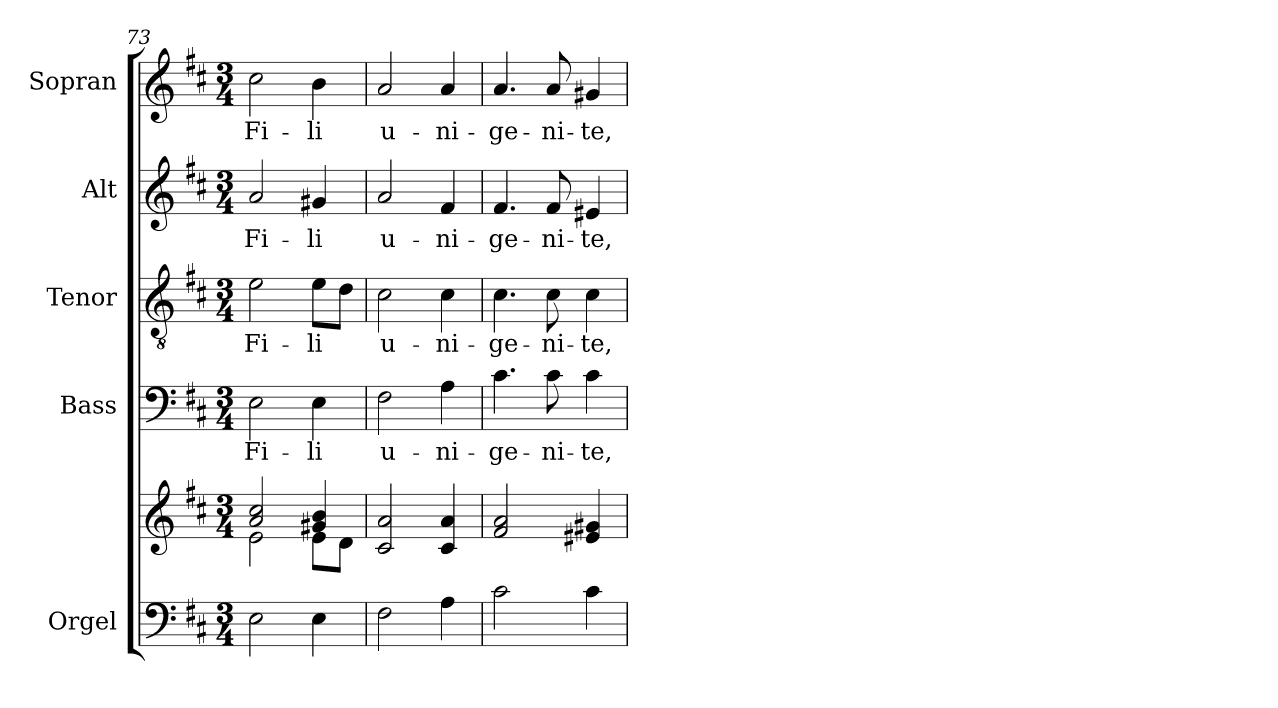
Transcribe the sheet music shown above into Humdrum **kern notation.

**kern	**kern	**kern	**text	**kern	**text	**kern	**text	**kern	**text
*part5	*part5	*part4	*part4	*part3	*part3	*part2	*part2	*part1	*part1
*staff6	*staff5	*staff4	*staff4	*staff3	*staff3	*staff2	*staff2	*staff1	*staff1
*I"Orgel	*	*I"Bass	*	*I"Tenor	*	*I"Alt	*	*I"Sopran	*
*I'Org.	*	*I'B.	*	*I'T.	*	*I'A.	*	*I'S.	*
*clefF4	*clefG2	*clefF4	*	*clefGv2	*	*clefG2	*	*clefG2	*
*k[f#c#]	*k[f#c#]	*k[f#c#]	*	*k[f#c#]	*	*k[f#c#]	*	*k[f#c#]	*
*D:	*D:	*D:	*	*D:	*	*D:	*	*D:	*
*M3/4	*M3/4	*M3/4	*	*M3/4	*	*M3/4	*	*M3/4	*
=73	=73	=73	=73	=73	=73	=73	=73	=73	=73
*	*^	*	*	*	*	*	*	*	*
2E\	2a/ 2cc#/	2e\	2E\	Fi-	2e\	Fi-	2a/	Fi-	2cc#\	Fi-
4E\	4g#X/ 4b/	8e\L	4E\	-li	8e\L	-li	4g#X/	-li	4b\	-li
.	.	8d\J	.	.	8d\J	.	.	.	.	.
*	*v	*v	*	*	*	*	*	*	*	*
=74	=74	=74	=74	=74	=74	=74	=74	=74	=74
2F#\	2c#/ 2a/	2F#\	u-	2c#\	u-	2a/	u-	2a/	u-
4A\	4c#/ 4a/	4A\	-ni-	4c#\	-ni-	4f#/	-ni-	4a/	-ni-
!!LO:PB:g=z
=75	=75	=75	=75	=75	=75	=75	=75	=75	=75
2c#\	2f#/ 2a/	4.c#\	-ge-	4.c#\	-ge-	4.f#/	-ge-	4.a/	-ge-
.	.	8c#\	-ni-	8c#\	-ni-	8f#/	-ni-	8a/	-ni-
4c#\	4e#X/ 4g#X/	4c#\	-te,	4c#\	-te,	4e#X/	-te,	4g#X/	-te,
=	=	=	=	=	=	=	=	=	=
*-	*-	*-	*-	*-	*-	*-	*-	*-	*-
